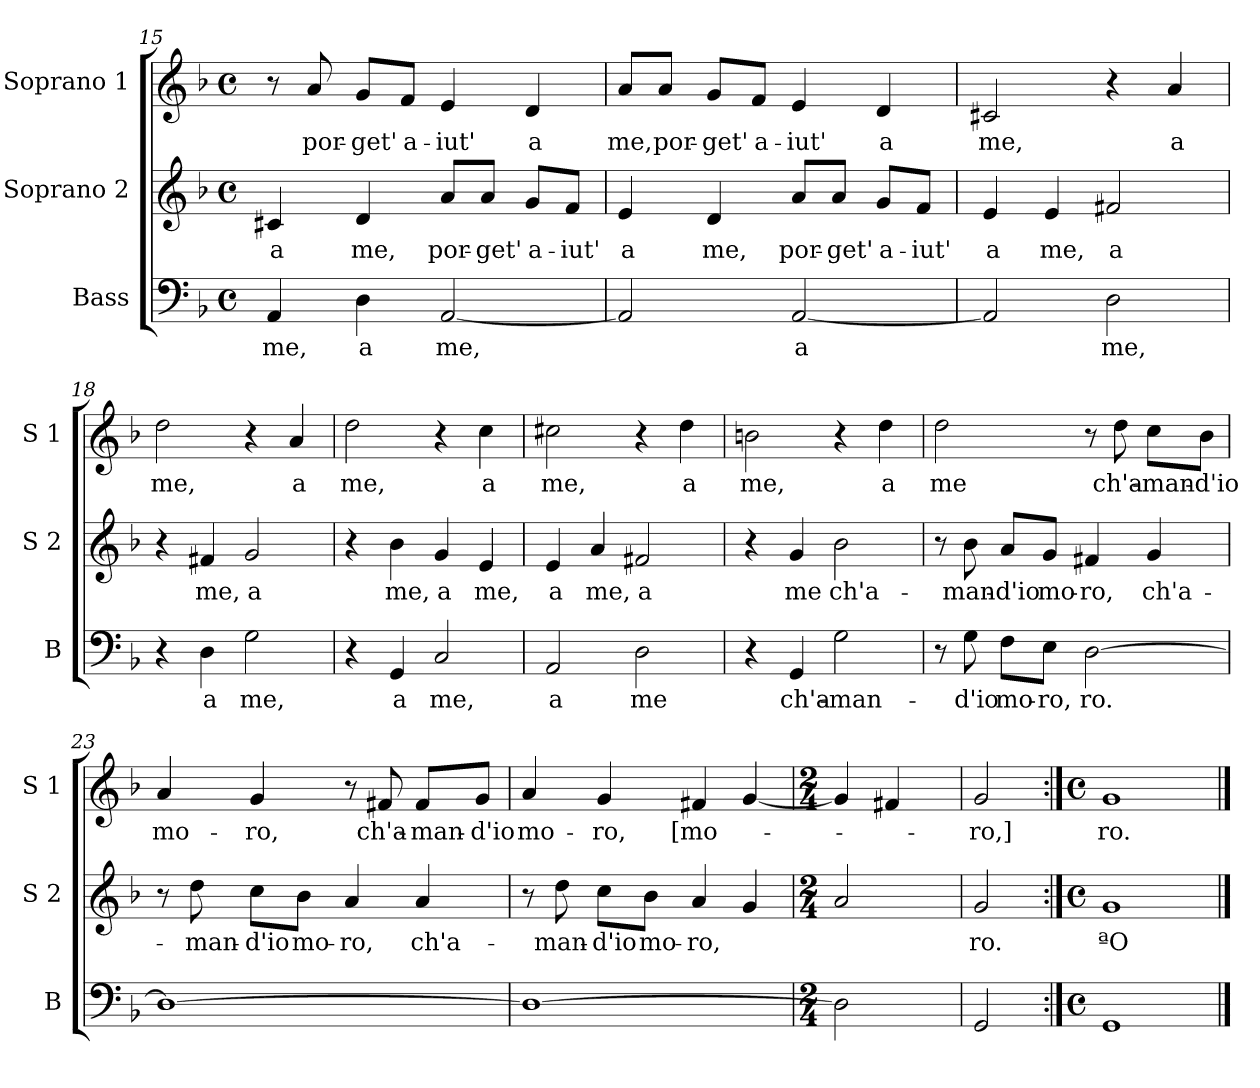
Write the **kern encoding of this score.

**kern	**text	**kern	**text	**kern	**text
*part3	*part3	*part2	*part2	*part1	*part1
*staff3	*staff3	*staff2	*staff2	*staff1	*staff1
*I"Bass	*	*I"Soprano 2	*	*I"Soprano 1	*
*I'B	*	*I'S 2	*	*I'S 1	*
!!LO:PB:g=z
*clefF4	*	*clefG2	*	*clefG2	*
*k[b-]	*	*k[b-]	*	*k[b-]	*
*F:	*	*F:	*	*F:	*
*M4/4	*	*M4/4	*	*M4/4	*
*met(c)	*	*met(c)	*	*met(c)	*
=15	=15	=15	=15	=15	=15
!	!LO:LY:b	!	!LO:LY:b	!	!
4AA/	me,	4c#X/	a	8r	.
!	!	!	!	!	!LO:LY:b
.	.	.	.	8a/	por-
!	!LO:LY:b	!	!LO:LY:b	!	!LO:LY:b
4D\	a	4d/	me,	8g/L	-get'
!	!	!	!	!	!LO:LY:b
.	.	.	.	8f/J	a-
!	!LO:LY:b	!	!LO:LY:b	!	!LO:LY:b
[2AA/	me,	8a/L	por-	4e/	-iut'
!	!	!	!LO:LY:b	!	!
.	.	8a/J	-get'	.	.
!	!	!	!LO:LY:b	!	!LO:LY:b
.	.	8g/L	a-	4d/	a
!	!	!	!LO:LY:b	!	!
.	.	8f/J	-iut'	.	.
=16	=16	=16	=16	=16	=16
!	!	!	!LO:LY:b	!	!LO:LY:b
2AA/]	.	4e/	a	8a/L	me,
!	!	!	!	!	!LO:LY:b
.	.	.	.	8a/J	por-
!	!	!	!LO:LY:b	!	!LO:LY:b
.	.	4d/	me,	8g/L	-get'
!	!	!	!	!	!LO:LY:b
.	.	.	.	8f/J	a-
!	!LO:LY:b	!	!LO:LY:b	!	!LO:LY:b
[2AA/	a	8a/L	por-	4e/	-iut'
!	!	!	!LO:LY:b	!	!
.	.	8a/J	-get'	.	.
!	!	!	!LO:LY:b	!	!LO:LY:b
.	.	8g/L	a-	4d/	a
!	!	!	!LO:LY:b	!	!
.	.	8f/J	-iut'	.	.
=17	=17	=17	=17	=17	=17
!	!	!	!LO:LY:b	!	!LO:LY:b
2AA/]	.	4e/	a	2c#X/	me,
!	!	!	!LO:LY:b	!	!
.	.	4e/	me,	.	.
!	!LO:LY:b	!	!LO:LY:b	!	!
2D\	me,	2f#X/	a	4r	.
!	!	!	!	!	!LO:LY:b
.	.	.	.	4a/	a
=18	=18	=18	=18	=18	=18
!	!	!	!	!	!LO:LY:b
4r	.	4r	.	2dd\	me,
!	!LO:LY:b	!	!LO:LY:b	!	!
4D\	a	4f#X/	me,	.	.
!	!LO:LY:b	!	!LO:LY:b	!	!
2G\	me,	2g/	a	4r	.
!	!	!	!	!	!LO:LY:b
.	.	.	.	4a/	a
!!LO:LB:g=z
=19	=19	=19	=19	=19	=19
!	!	!	!	!	!LO:LY:b
4r	.	4r	.	2dd\	me,
!	!LO:LY:b	!	!LO:LY:b	!	!
4GG/	a	4b-\	me,	.	.
!	!LO:LY:b	!	!LO:LY:b	!	!
2C/	me,	4g/	a	4r	.
!	!	!	!LO:LY:b	!	!LO:LY:b
.	.	4e/	me,	4cc\	a
=20	=20	=20	=20	=20	=20
!	!LO:LY:b	!	!LO:LY:b	!	!LO:LY:b
2AA/	a	4e/	a	2cc#X\	me,
!	!	!	!LO:LY:b	!	!
.	.	4a/	me,	.	.
!	!LO:LY:b	!	!LO:LY:b	!	!
2D\	me	2f#X/	a	4r	.
!	!	!	!	!	!LO:LY:b
.	.	.	.	4dd\	a
=21	=21	=21	=21	=21	=21
!	!	!	!	!	!LO:LY:b
4r	.	4r	.	2bn\	me,
!	!LO:LY:b	!	!LO:LY:b	!	!
4GG/	ch'a-	4g/	me	.	.
!	!LO:LY:b	!	!LO:LY:b	!	!
2G\	-man-	2b-\	ch'a-	4r	.
!	!	!	!	!	!LO:LY:b
.	.	.	.	4dd\	a
=22	=22	=22	=22	=22	=22
!	!	!	!	!	!LO:LY:b
8r	.	8r	.	2dd\	me
!	!LO:LY:b	!	!LO:LY:b	!	!
8G\	-d'io	8b-\	-man-	.	.
!	!LO:LY:b	!	!LO:LY:b	!	!
8F\L	mo-	8a/L	-d'io	.	.
!	!LO:LY:b	!	!LO:LY:b	!	!
8E\J	-ro,	8g/J	mo-	.	.
!	!LO:LY:b	!	!LO:LY:b	!	!
[2D\	ro.	4f#X/	-ro,	8r	.
!	!	!	!	!	!LO:LY:b
.	.	.	.	8dd\	ch'a-
!	!	!	!LO:LY:b	!	!LO:LY:b
.	.	4g/	ch'a-	8cc\L	-man-
!	!	!	!	!	!LO:LY:b
.	.	.	.	8b-\J	-d'io
!!LO:LB:g=z
=23	=23	=23	=23	=23	=23
!	!	!	!	!	!LO:LY:b
1D_	.	8r	.	4a/	mo-
!	!	!	!LO:LY:b	!	!
.	.	8dd\	-man-	.	.
!	!	!	!LO:LY:b	!	!LO:LY:b
.	.	8cc\L	-d'io	4g/	-ro,
!	!	!	!LO:LY:b	!	!
.	.	8b-\J	mo-	.	.
!	!	!	!LO:LY:b	!	!
.	.	4a/	-ro,	8r	.
!	!	!	!	!	!LO:LY:b
.	.	.	.	8f#X/	ch'a-
!	!	!	!LO:LY:b	!	!LO:LY:b
.	.	4a/	ch'a-	8f#/L	-man-
!	!	!	!	!	!LO:LY:b
.	.	.	.	8g/J	-d'io
=24	=24	=24	=24	=24	=24
!	!	!	!	!	!LO:LY:b
1D_	.	8r	.	4a/	mo-
!	!	!	!LO:LY:b	!	!
.	.	8dd\	-man-	.	.
!	!	!	!LO:LY:b	!	!LO:LY:b
.	.	8cc\L	-d'io	4g/	-ro,
!	!	!	!LO:LY:b	!	!
.	.	8b-\J	mo-	.	.
!	!	!	!LO:LY:b	!	!LO:LY:b
.	.	4a/	-ro,	4f#X/	[mo-
.	.	4g/	.	[4g/	.
=25	=25	=25	=25	=25	=25
*M2/4	*	*M2/4	*	*M2/4	*
2D\]	.	2a/	.	4g/]	.
.	.	.	.	4f#X/	.
=26	=26	=26	=26	=26	=26
!	!	!	!LO:LY:b	!	!LO:LY:b
2GG/	.	2g/	ro.	2g/	-ro,]
=27:|!	=27:|!	=27:|!	=27:|!	=27:|!	=27:|!
*M4/4	*	*M4/4	*	*M4/4	*
*met(c)	*	*met(c)	*	*met(c)	*
!	!	!	!LO:LY:b	!	!LO:LY:b
1GG	.	1g	ªO	1g	ro.
==	==	==	==	==	==
*-	*-	*-	*-	*-	*-
